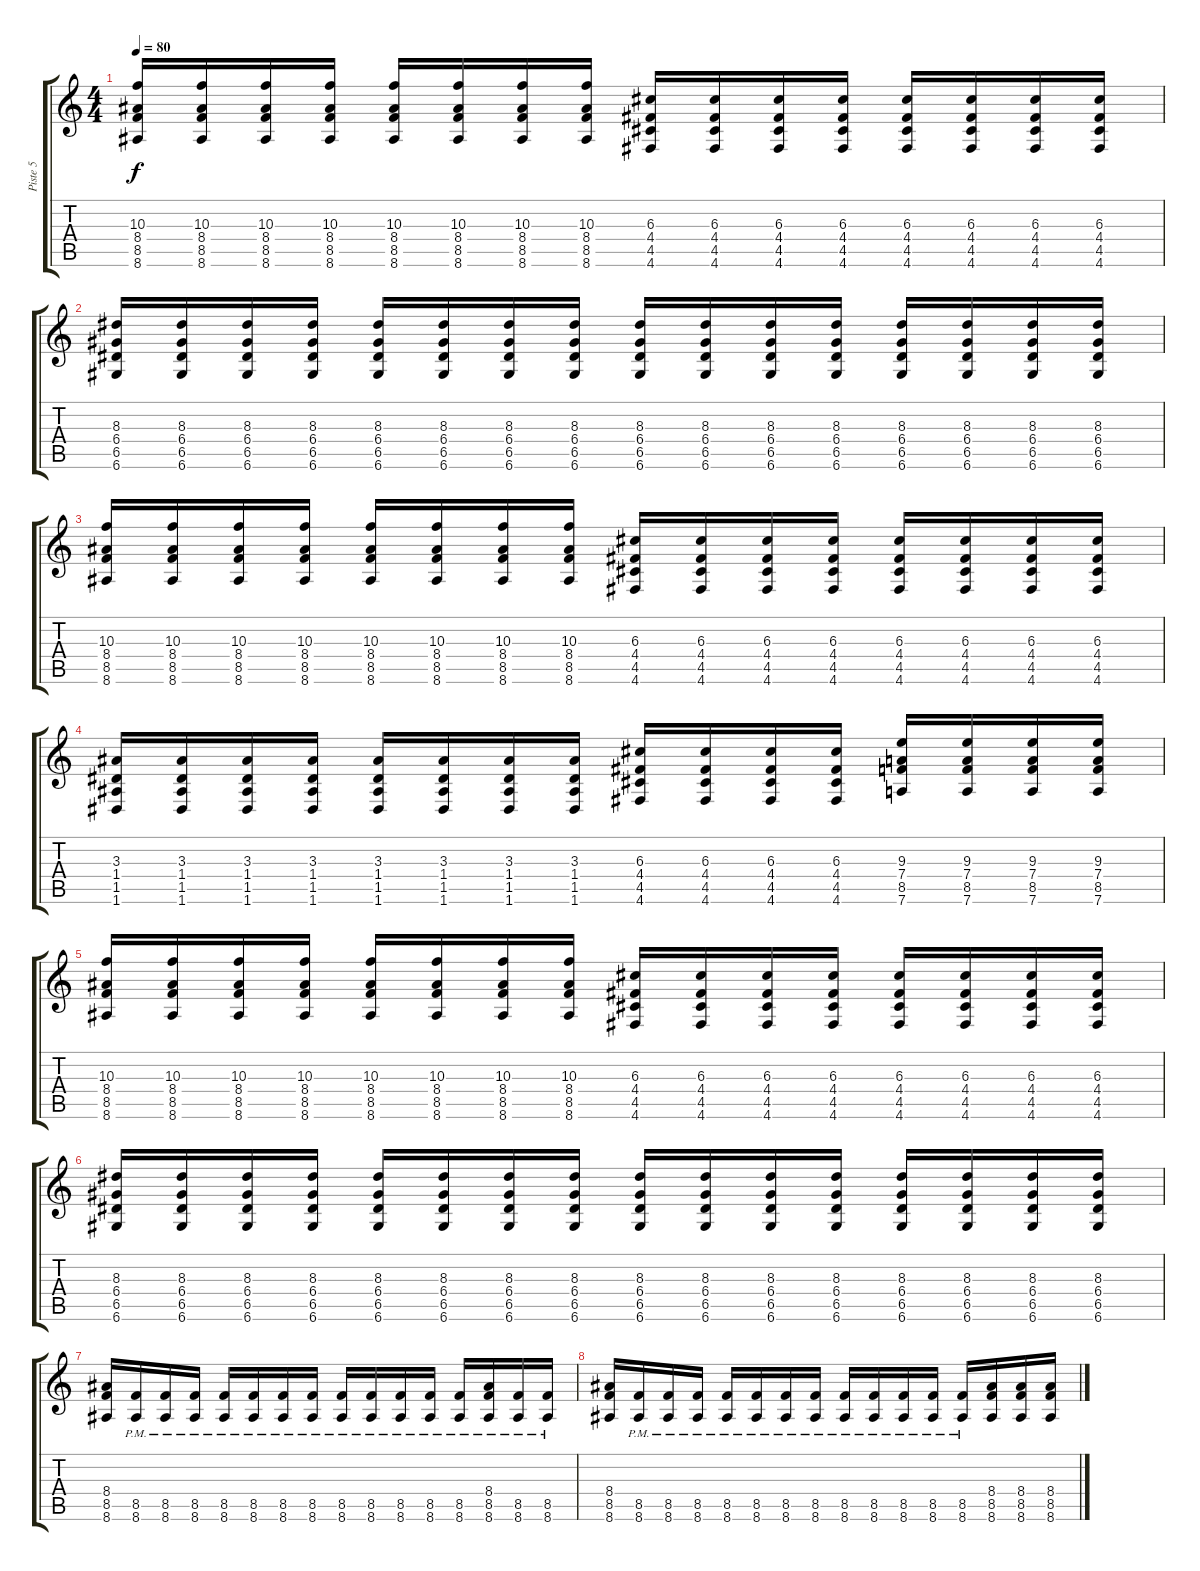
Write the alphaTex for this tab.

\track ("Piste 5" "Piste 5") {instrument overdrivenguitar}
\staff {score tabs}
\tuning (E4 B3 G3 D3 A2 D2) {hide}
\ts (4 4)
\tempo 80
\clef g2
\ks c
(10.3 8.4 8.5 8.6).16{dy f} (10.3 8.4 8.5 8.6).16 (10.3 8.4 8.5 8.6).16 (10.3 8.4 8.5 8.6).16 (10.3 8.4 8.5 8.6).16 (10.3 8.4 8.5 8.6).16 (10.3 8.4 8.5 8.6).16 (10.3 8.4 8.5 8.6).16 (6.3 4.4 4.5 4.6).16 (6.3 4.4 4.5 4.6).16 (6.3 4.4 4.5 4.6).16 (6.3 4.4 4.5 4.6).16 (6.3 4.4 4.5 4.6).16 (6.3 4.4 4.5 4.6).16 (6.3 4.4 4.5 4.6).16 (6.3 4.4 4.5 4.6).16 |
(8.3 6.4 6.5 6.6).16 (8.3 6.4 6.5 6.6).16 (8.3 6.4 6.5 6.6).16 (8.3 6.4 6.5 6.6).16 (8.3 6.4 6.5 6.6).16 (8.3 6.4 6.5 6.6).16 (8.3 6.4 6.5 6.6).16 (8.3 6.4 6.5 6.6).16 (8.3 6.4 6.5 6.6).16 (8.3 6.4 6.5 6.6).16 (8.3 6.4 6.5 6.6).16 (8.3 6.4 6.5 6.6).16 (8.3 6.4 6.5 6.6).16 (8.3 6.4 6.5 6.6).16 (8.3 6.4 6.5 6.6).16 (8.3 6.4 6.5 6.6).16 |
(10.3 8.4 8.5 8.6).16 (10.3 8.4 8.5 8.6).16 (10.3 8.4 8.5 8.6).16 (10.3 8.4 8.5 8.6).16 (10.3 8.4 8.5 8.6).16 (10.3 8.4 8.5 8.6).16 (10.3 8.4 8.5 8.6).16 (10.3 8.4 8.5 8.6).16 (6.3 4.4 4.5 4.6).16 (6.3 4.4 4.5 4.6).16 (6.3 4.4 4.5 4.6).16 (6.3 4.4 4.5 4.6).16 (6.3 4.4 4.5 4.6).16 (6.3 4.4 4.5 4.6).16 (6.3 4.4 4.5 4.6).16 (6.3 4.4 4.5 4.6).16 |
(3.3 1.4 1.5 1.6).16 (3.3 1.4 1.5 1.6).16 (3.3 1.4 1.5 1.6).16 (3.3 1.4 1.5 1.6).16 (3.3 1.4 1.5 1.6).16 (3.3 1.4 1.5 1.6).16 (3.3 1.4 1.5 1.6).16 (3.3 1.4 1.5 1.6).16 (6.3 4.4 4.5 4.6).16 (6.3 4.4 4.5 4.6).16 (6.3 4.4 4.5 4.6).16 (6.3 4.4 4.5 4.6).16 (9.3 7.4 8.5 7.6).16 (9.3 7.4 8.5 7.6).16 (9.3 7.4 8.5 7.6).16 (9.3 7.4 8.5 7.6).16 |
(10.3 8.4 8.5 8.6).16 (10.3 8.4 8.5 8.6).16 (10.3 8.4 8.5 8.6).16 (10.3 8.4 8.5 8.6).16 (10.3 8.4 8.5 8.6).16 (10.3 8.4 8.5 8.6).16 (10.3 8.4 8.5 8.6).16 (10.3 8.4 8.5 8.6).16 (6.3 4.4 4.5 4.6).16 (6.3 4.4 4.5 4.6).16 (6.3 4.4 4.5 4.6).16 (6.3 4.4 4.5 4.6).16 (6.3 4.4 4.5 4.6).16 (6.3 4.4 4.5 4.6).16 (6.3 4.4 4.5 4.6).16 (6.3 4.4 4.5 4.6).16 |
(8.3 6.4 6.5 6.6).16 (8.3 6.4 6.5 6.6).16 (8.3 6.4 6.5 6.6).16 (8.3 6.4 6.5 6.6).16 (8.3 6.4 6.5 6.6).16 (8.3 6.4 6.5 6.6).16 (8.3 6.4 6.5 6.6).16 (8.3 6.4 6.5 6.6).16 (8.3 6.4 6.5 6.6).16 (8.3 6.4 6.5 6.6).16 (8.3 6.4 6.5 6.6).16 (8.3 6.4 6.5 6.6).16 (8.3 6.4 6.5 6.6).16 (8.3 6.4 6.5 6.6).16 (8.3 6.4 6.5 6.6).16 (8.3 6.4 6.5 6.6).16 |
(8.4 8.5 8.6).16 (8.5 8.6{pm}).16 (8.5 8.6{pm}).16 (8.5 8.6{pm}).16 (8.5 8.6{pm}).16 (8.5 8.6{pm}).16 (8.5 8.6{pm}).16 (8.5 8.6{pm}).16 (8.5 8.6{pm}).16 (8.5 8.6{pm}).16 (8.5 8.6{pm}).16 (8.5 8.6{pm}).16 (8.5 8.6{pm}).16 (8.4 8.5 8.6{pm}).16 (8.5 8.6{pm}).16 (8.5 8.6{pm}).16 |
(8.4 8.5 8.6).16 (8.5 8.6{pm}).16 (8.5 8.6{pm}).16 (8.5 8.6{pm}).16 (8.5 8.6{pm}).16 (8.5 8.6{pm}).16 (8.5 8.6{pm}).16 (8.5 8.6{pm}).16 (8.5 8.6{pm}).16 (8.5 8.6{pm}).16 (8.5 8.6{pm}).16 (8.5 8.6{pm}).16 (8.5{pm} 8.6{pm}).16 (8.4 8.5 8.6).16 (8.4 8.5 8.6).16 (8.4 8.5 8.6).16
